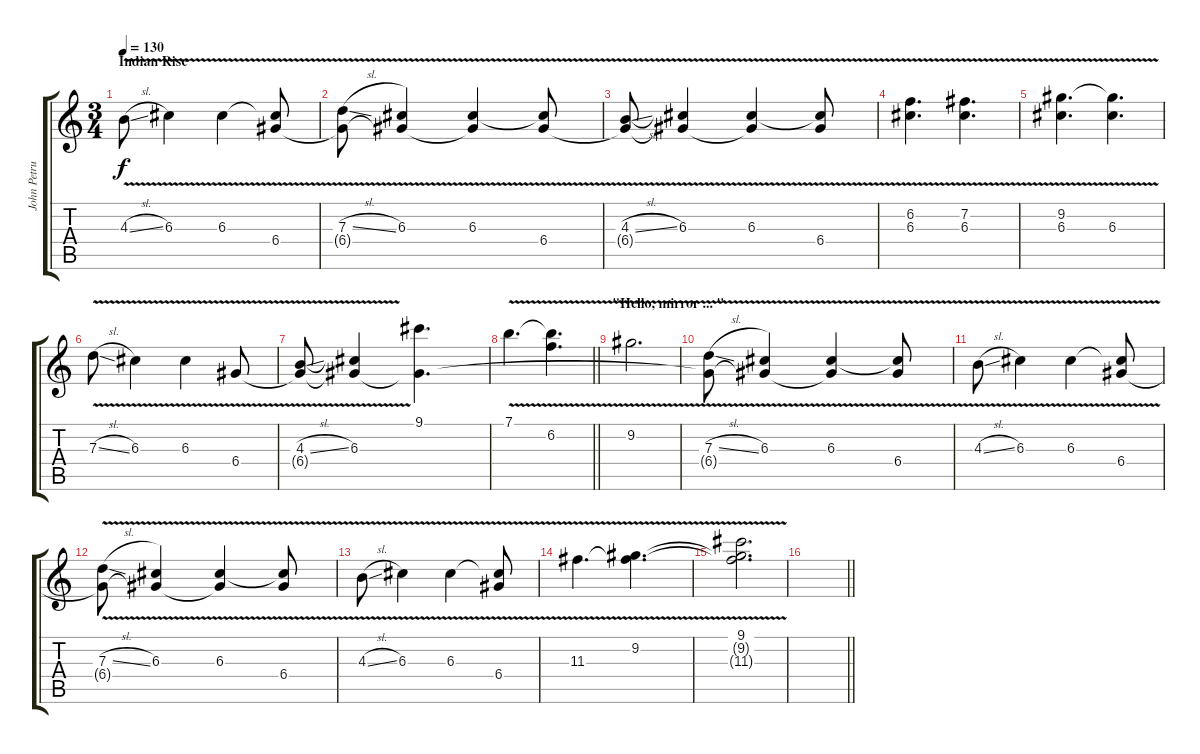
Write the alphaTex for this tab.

\track ("John Petrucci  II" "John Petru") {instrument electricguitarjazz}
\staff {score tabs}
\tuning (E4 B3 G3 D3 A2 E2) {hide}
\ts (3 4)
\section ("" "Indian Rise")
\tempo 130
\clef g2
\ks c
4.3{v sl}.8{dy f} 6.3{v}.4 6.3{v}.4 (6.3{t} 6.4{v}).8 |
(7.3{v sl} 6.4{t}).8 (6.3{v} 6.4{t}).4 (6.3{v} 6.4{t}).4 (6.3{t} 6.4{v}).8 |
(4.3{v sl} 6.4{t}).8 (6.3{v} 6.4{t}).4 (6.3{v} 6.4{t}).4 (6.3{t} 6.4{v}).8 |
(6.2{v} 6.3).4{d} (7.2{v} 6.3).4{d} |
(9.2{v} 6.3).4{d} (9.2{t} 6.3).4{d} |
7.3{v sl}.8 6.3{v}.4 6.3{v}.4 6.4{v}.8 |
(4.3{v sl} 6.4{t}).8 (6.3{v} 6.4{t}).4 (9.1 6.4{t}).4{d} |
\barLineRight lightlight
7.1{v}.4{d} (7.1{t} 6.2{v}).4{d} |
\section ("" "\"Hello, mirror ... \"")
9.2{v}.2{d} |
(7.3{v sl} 6.4{t}).8 (6.3{v} 6.4{t}).4 (6.3{v} 6.4{t}).4 (6.3{t} 6.4{v}).8 |
4.3{v sl}.8 6.3{v}.4 6.3{v}.4 (6.3{t} 6.4{v}).8 |
(7.3{v sl} 6.4{t}).8 (6.3{v} 6.4{t}).4 (6.3{v} 6.4{t}).4 (6.3{t} 6.4{v}).8 |
4.3{v sl}.8 6.3{v}.4 6.3{v}.4 (6.3{t} 6.4{v}).8 |
11.3{v}.4{d} (9.2{v} 11.3{t}).4{d} |
(9.1{v} 9.2{t} 11.3{t}).2{d} |
\barLineRight lightlight
